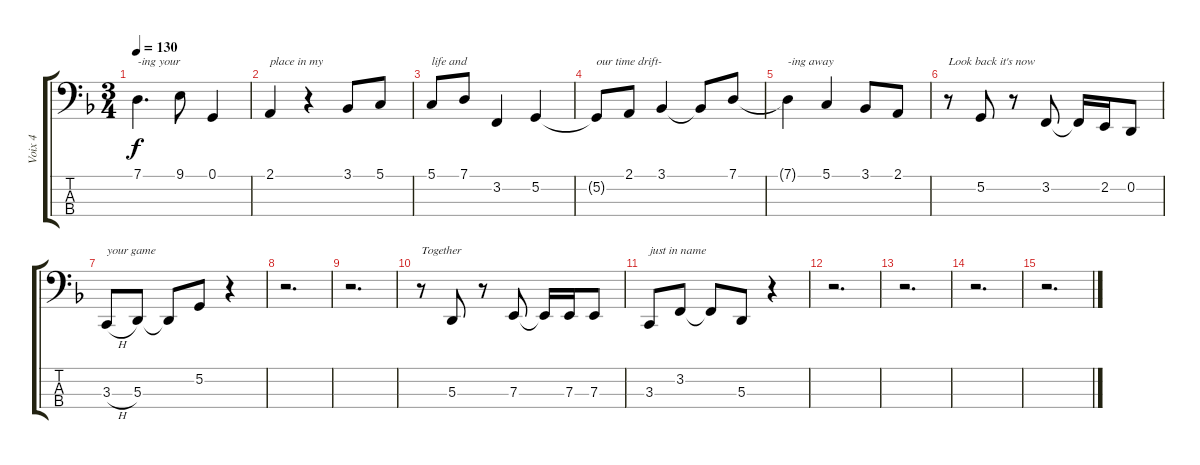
\track ("Voix 4" "Voix 4") {instrument lead1square}
\staff {score tabs}
\tuning (G2 D2 A1 E1) {hide}
\ts (3 4)
\tempo 130
\clef f4
\ks dminor
7.1{t}.4{d txt "-ing your" dy f} 9.1.8 0.1.4 |
2.1.4{txt "place in my"} r.4 3.1.8 5.1.8 |
5.1.8{txt "life and"} 7.1.8 3.2.4 5.2.4 |
5.2{t}.8{txt "our time drift-"} 2.1.8 3.1.4 3.1{t}.8 7.1.8 |
7.1{t}.4{txt "-ing away"} 5.1.4 3.1.8 2.1.8 |
r.8{txt "Look back it's now"} 5.2.8 r.8 3.2.8 3.2{t}.16 2.2.16 0.2.8 |
3.3{h}.8{txt "your game"} 5.3.8 5.3{t}.8 5.2.8 r.4 |
r.2{d} |
r.2{d} |
r.8{txt "Together"} 5.3.8 r.8 7.3.8 7.3{t}.16 7.3.16 7.3.8 |
3.3.8{txt "just in name"} 3.2.8 3.2{t}.8 5.3.8 r.4 |
r.2{d} |
r.2{d} |
r.2{d} |
r.2{d}
